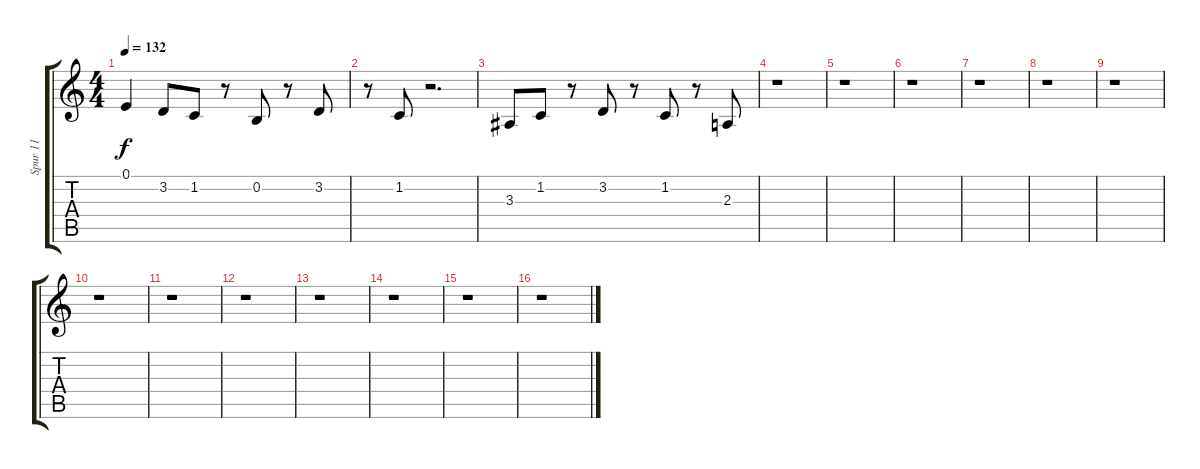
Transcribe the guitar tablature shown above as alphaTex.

\track ("Spur 11" "Spur 11") {instrument lead2sawtooth}
\staff {score tabs}
\tuning (E4 B3 G3 D3 A2 E2) {hide}
\ts (4 4)
\tempo 132
\clef g2
\ks c
0.1.4{dy f} 3.2.8 1.2.8 r.8 0.2.8 r.8 3.2.8 |
r.8 1.2.8 r.2{d} |
3.3.8 1.2.8 r.8 3.2.8 r.8 1.2.8 r.8 2.3.8 |
r.1 |
r.1 |
r.1 |
r.1 |
r.1 |
r.1 |
r.1 |
r.1 |
r.1 |
r.1 |
r.1 |
r.1 |
r.1
